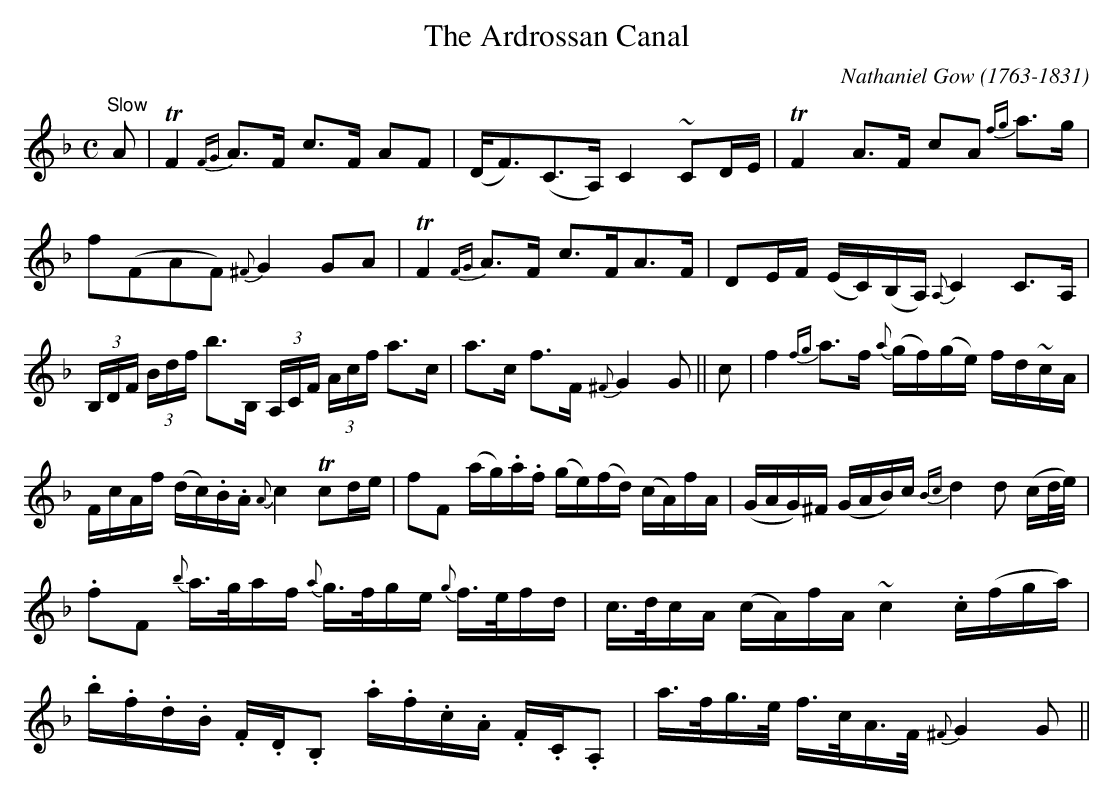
X:1
T:Ardrossan Canal, The
M:C
L:1/8
C:Nathaniel Gow (1763-1831)
K:F
"Slow"A|TF2 {FG}A>F c>F AF|(D<F)(C>A,) C2 ~CD/E/|TF2 A>F cA {fg}a>g|
f(FAF) {^F}G2 GA|TF2 {FG}A>F c>FA>F|DE/F/ (E/C/)(B,/A,/) {A,}C2 C>A,|
(3B,/D/F/ (3B/d/f/ b>B, (3A,/C/F/ (3A/c/f/ a>c|a>c f>F {^F}G2G||c|f2 {fg}a>f {a}(g/f/)(g/e/) f/d/~c/A/|
F/c/A/f/ (d/c/).B/.A/ {A}c2 Tcd/e/|fF (a/g/).a/.f/ (g/e/)(f/d/) (c/A/)f/A/|(G/A/G/)^F/ (G/A/B/)c/ {Bc}d2 d (c/d/4e/4)|
.fF {b}a/>g/a/f/ {a}g/>f/g/e/ {g}f/>e/f/d/|c/>d/c/A/ (c/A/)f/A/ ~c2 .c/(f/g/a/)|
.b/.f/.d/.B/ .F/.D/.B, .a/.f/.c/.A/ .F/.C/.A,|a/>f/g/>e/ f/>c/A/>F/ {^F}G2 G||
